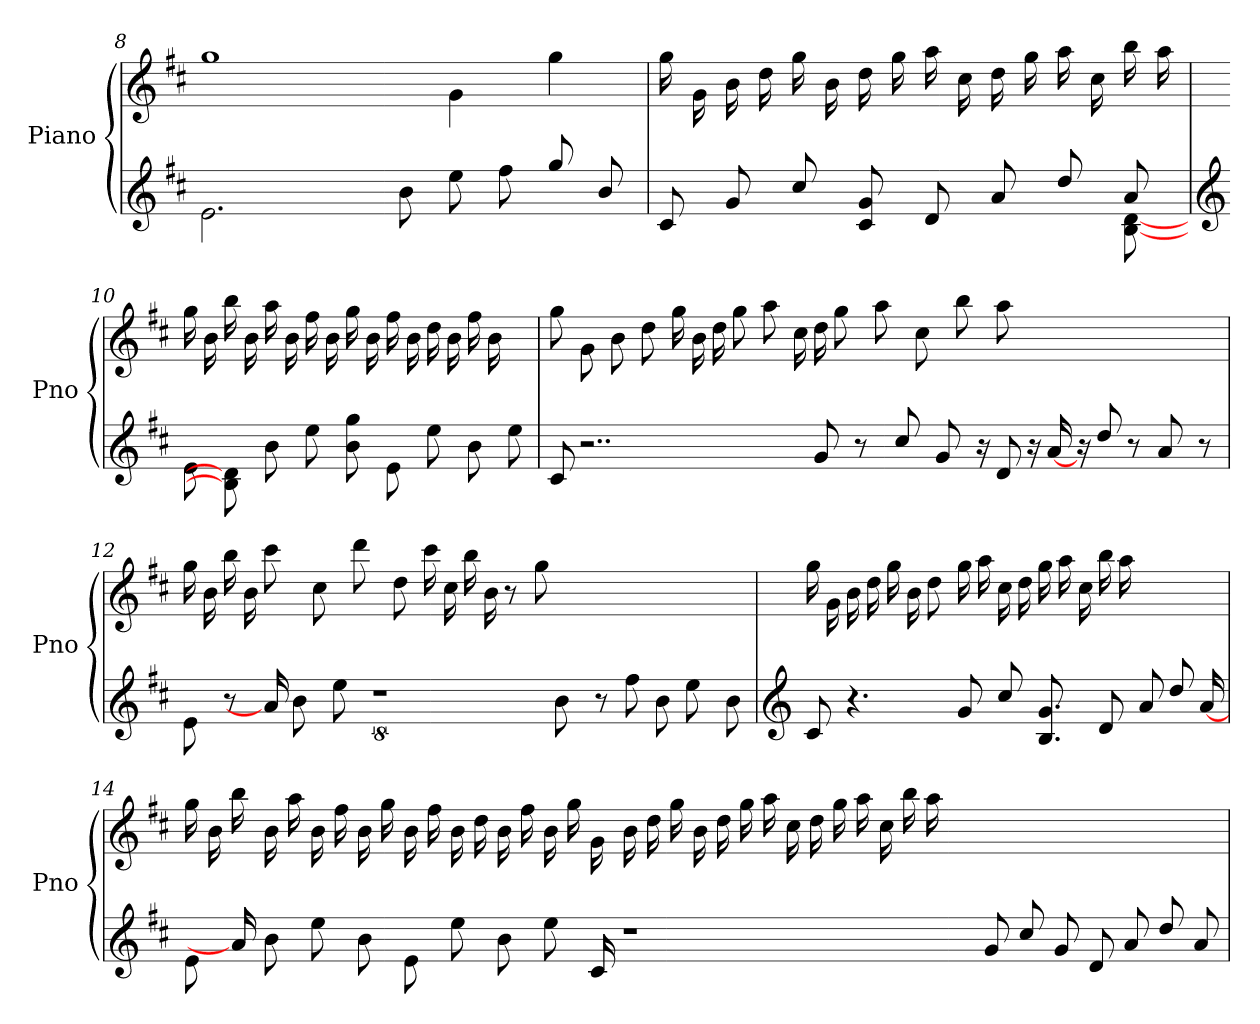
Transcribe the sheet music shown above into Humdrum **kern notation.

**kern	**kern
*part1	*part1
*staff2	*staff1
*I"Piano	*
*I'Pno	*
*clefG2	*clefG2
*k[f#c#]	*k[f#c#]
=8	=8
2.e\	1gg\
8ryy	.
8b\	.
8ee\	4g\
8ff#\	.
8gg/	4gg\
8b/	.
=9	=9
*^	*
8c#/	2..ryy	16gg\
.	.	16g\
8g/	.	16b\
.	.	16dd\
8cc#/	.	16gg\
.	.	16b\
8g/ 8c#/	.	16dd\
.	.	16gg\
8d/	.	16aa\
.	.	16cc#\
8a/	.	16dd\
.	.	16gg\
8dd/	.	16aa\
.	.	16cc#\
8a/	[8B\ [8d\	16bb\
.	.	16aa\
*v	*v	*
=10	=10
*clefG2	*
8e\	16gg\
.	16b\
8B\] 8d\]	16bb\
.	16b\
8b\	16aa\
.	16b\
8ee\	16ff#\
.	16b\
8b\ 8gg\	16gg\
.	16b\
8e\	16ff#\
.	16b\
8ee\	16dd\
.	16b\
8b\	16ff#\
.	16b\
8ee\	8ryy
=11	=11
8c#/	8gg\
2..r	8g\
.	8b\
.	8dd\
.	16gg\
.	16b\
.	16dd\
.	8gg\
.	8aa\
.	16cc#\
8g/	16dd\
.	8gg\
8r	.
.	8aa\
8cc#/	.
.	8cc#\
8g/	.
.	8bb\
16r	.
8d/	8aa\
16r	2ryy
[16a/	.
16r	.
8dd/	.
8r	.
8a/	.
.	8.ryy
8r	.
=12	=12
8e\	16gg\
.	16b\
8r	16bb\
.	16b\
16a/]	8ccc#\
8b\	.
.	8cc#\
8ee\	.
.	8ddd\
8%5r	.
.	8dd\
.	16ccc#\
.	16cc#\
.	16bb\
.	16b\
.	8r
.	8gg\
8b\	.
.	2ryy
8r	.
8ff#\	.
8b\	.
8ee\	.
.	8.ryy
8b\	.
=13	=13
*clefG2	*
8c#/	16gg\
.	16g\
4.r	16b\
.	16dd\
.	16gg\
.	16b\
.	8dd\
8g/	16gg\
.	16aa\
8cc#/	16cc#\
.	16dd\
8.g/ 8.B/	16gg\
.	16aa\
.	16cc#\
8d/	16bb\
.	16aa\
8a/	4ryy
8dd/	.
[16a/	16ryy
=14	=14
8e\	16gg\
.	16b\
16a/]	16bb\
8b\	16b\
.	16aa\
8ee\	16b\
.	16ff#\
8b\	16b\
.	16gg\
8e\	16b\
.	16ff#\
8ee\	16b\
.	16dd\
8b\	16b\
.	16ff#\
8ee\	16b\
.	16gg\
16c#/	16g\
1r	16b\
.	16dd\
.	16gg\
.	16b\
.	16dd\
.	16gg\
.	16aa\
.	16cc#\
.	16dd\
.	16gg\
.	16aa\
.	16cc#\
.	16bb\
.	16aa\
.	1ryy
8g/	.
8cc#/	.
8g/	.
8d/	.
8a/	.
8dd/	.
8a/	.
=	=
*-	*-
